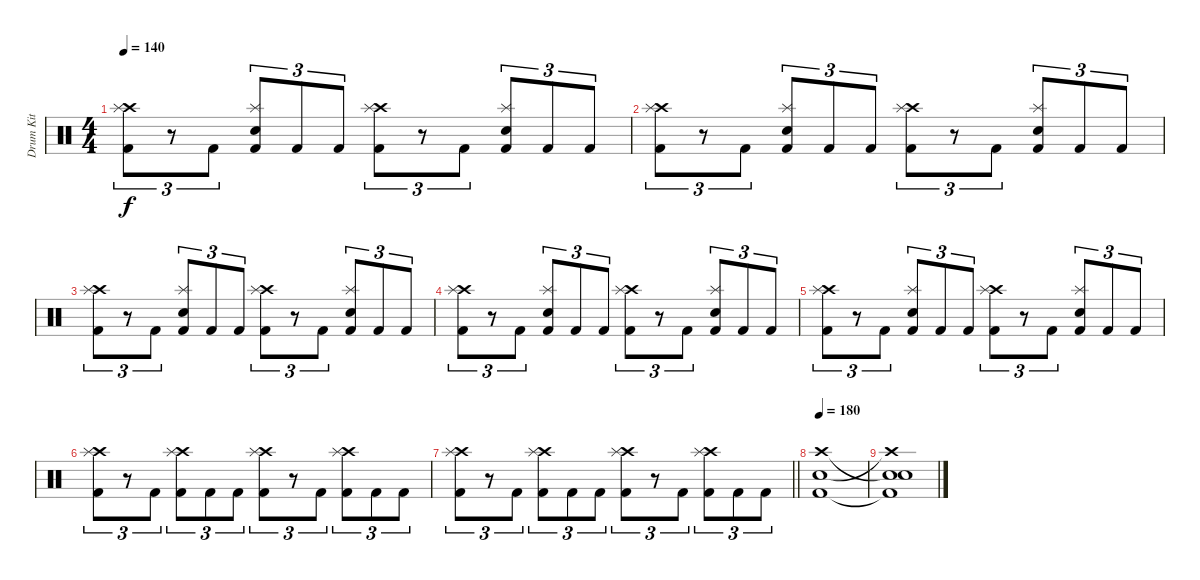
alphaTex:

\track ("Drum Kit" "Drum Kit") {instrument percussion}
\staff {score}
\articulation defaults
\ts (4 4)
\tempo 140
\clef neutral
\ks c
("Kick (hit) 2" "Crash high (hit)" "Splash (hit)").8{tu (3 2) dy f} r.8{tu (3 2)} "Kick (hit) 2".8{tu (3 2)} ("Kick (hit) 2" "Electric Snare (hit)" "Splash (hit)").8{tu (3 2)} "Kick (hit) 2".8{tu (3 2)} "Kick (hit) 2".8{tu (3 2)} ("Kick (hit) 2" "Crash high (hit)" "Splash (hit)").8{tu (3 2)} r.8{tu (3 2)} "Kick (hit) 2".8{tu (3 2)} ("Kick (hit) 2" "Electric Snare (hit)" "Splash (hit)").8{tu (3 2)} "Kick (hit) 2".8{tu (3 2)} "Kick (hit) 2".8{tu (3 2)} |
("Kick (hit) 2" "Crash high (hit)" "Splash (hit)").8{tu (3 2)} r.8{tu (3 2)} "Kick (hit) 2".8{tu (3 2)} ("Kick (hit) 2" "Electric Snare (hit)" "Splash (hit)").8{tu (3 2)} "Kick (hit) 2".8{tu (3 2)} "Kick (hit) 2".8{tu (3 2)} ("Kick (hit) 2" "Crash high (hit)" "Splash (hit)").8{tu (3 2)} r.8{tu (3 2)} "Kick (hit) 2".8{tu (3 2)} ("Kick (hit) 2" "Electric Snare (hit)" "Splash (hit)").8{tu (3 2)} "Kick (hit) 2".8{tu (3 2)} "Kick (hit) 2".8{tu (3 2)} |
("Kick (hit) 2" "Crash high (hit)" "Splash (hit)").8{tu (3 2)} r.8{tu (3 2)} "Kick (hit) 2".8{tu (3 2)} ("Kick (hit) 2" "Electric Snare (hit)" "Splash (hit)").8{tu (3 2)} "Kick (hit) 2".8{tu (3 2)} "Kick (hit) 2".8{tu (3 2)} ("Kick (hit) 2" "Crash high (hit)" "Splash (hit)").8{tu (3 2)} r.8{tu (3 2)} "Kick (hit) 2".8{tu (3 2)} ("Kick (hit) 2" "Electric Snare (hit)" "Splash (hit)").8{tu (3 2)} "Kick (hit) 2".8{tu (3 2)} "Kick (hit) 2".8{tu (3 2)} |
("Kick (hit) 2" "Crash high (hit)" "Splash (hit)").8{tu (3 2)} r.8{tu (3 2)} "Kick (hit) 2".8{tu (3 2)} ("Kick (hit) 2" "Electric Snare (hit)" "Splash (hit)").8{tu (3 2)} "Kick (hit) 2".8{tu (3 2)} "Kick (hit) 2".8{tu (3 2)} ("Kick (hit) 2" "Crash high (hit)" "Splash (hit)").8{tu (3 2)} r.8{tu (3 2)} "Kick (hit) 2".8{tu (3 2)} ("Kick (hit) 2" "Electric Snare (hit)" "Splash (hit)").8{tu (3 2)} "Kick (hit) 2".8{tu (3 2)} "Kick (hit) 2".8{tu (3 2)} |
("Kick (hit) 2" "Crash high (hit)" "Splash (hit)").8{tu (3 2)} r.8{tu (3 2)} "Kick (hit) 2".8{tu (3 2)} ("Kick (hit) 2" "Electric Snare (hit)" "Splash (hit)").8{tu (3 2)} "Kick (hit) 2".8{tu (3 2)} "Kick (hit) 2".8{tu (3 2)} ("Kick (hit) 2" "Crash high (hit)" "Splash (hit)").8{tu (3 2)} r.8{tu (3 2)} "Kick (hit) 2".8{tu (3 2)} ("Kick (hit) 2" "Electric Snare (hit)" "Splash (hit)").8{tu (3 2)} "Kick (hit) 2".8{tu (3 2)} "Kick (hit) 2".8{tu (3 2)} |
("Kick (hit) 2" "Crash high (hit)" "Splash (hit)").8{tu (3 2)} r.8{tu (3 2)} "Kick (hit) 2".8{tu (3 2)} ("Kick (hit) 2" "Crash high (hit)" "Splash (hit)").8{tu (3 2)} "Kick (hit) 2".8{tu (3 2)} "Kick (hit) 2".8{tu (3 2)} ("Kick (hit) 2" "Crash high (hit)" "Splash (hit)").8{tu (3 2)} r.8{tu (3 2)} "Kick (hit) 2".8{tu (3 2)} ("Kick (hit) 2" "Crash high (hit)" "Splash (hit)").8{tu (3 2)} "Kick (hit) 2".8{tu (3 2)} "Kick (hit) 2".8{tu (3 2)} |
\barLineRight lightlight
("Kick (hit) 2" "Crash high (hit)" "Splash (hit)").8{tu (3 2)} r.8{tu (3 2)} "Kick (hit) 2".8{tu (3 2)} ("Kick (hit) 2" "Crash high (hit)" "Splash (hit)").8{tu (3 2)} "Kick (hit) 2".8{tu (3 2)} "Kick (hit) 2".8{tu (3 2)} ("Kick (hit) 2" "Crash high (hit)" "Splash (hit)").8{tu (3 2)} r.8{tu (3 2)} "Kick (hit) 2".8{tu (3 2)} ("Kick (hit) 2" "Crash high (hit)" "Splash (hit)").8{tu (3 2)} "Kick (hit) 2".8{tu (3 2)} "Kick (hit) 2".8{tu (3 2)} |
\tempo 180
("Kick (hit) 2" "Crash high (hit)" "Electric Snare (hit)").1 |
("Kick (hit) 2"{t} "Snare (hit)"{t} "Crash high (hit)"{t} "Electric Snare (hit)").1
